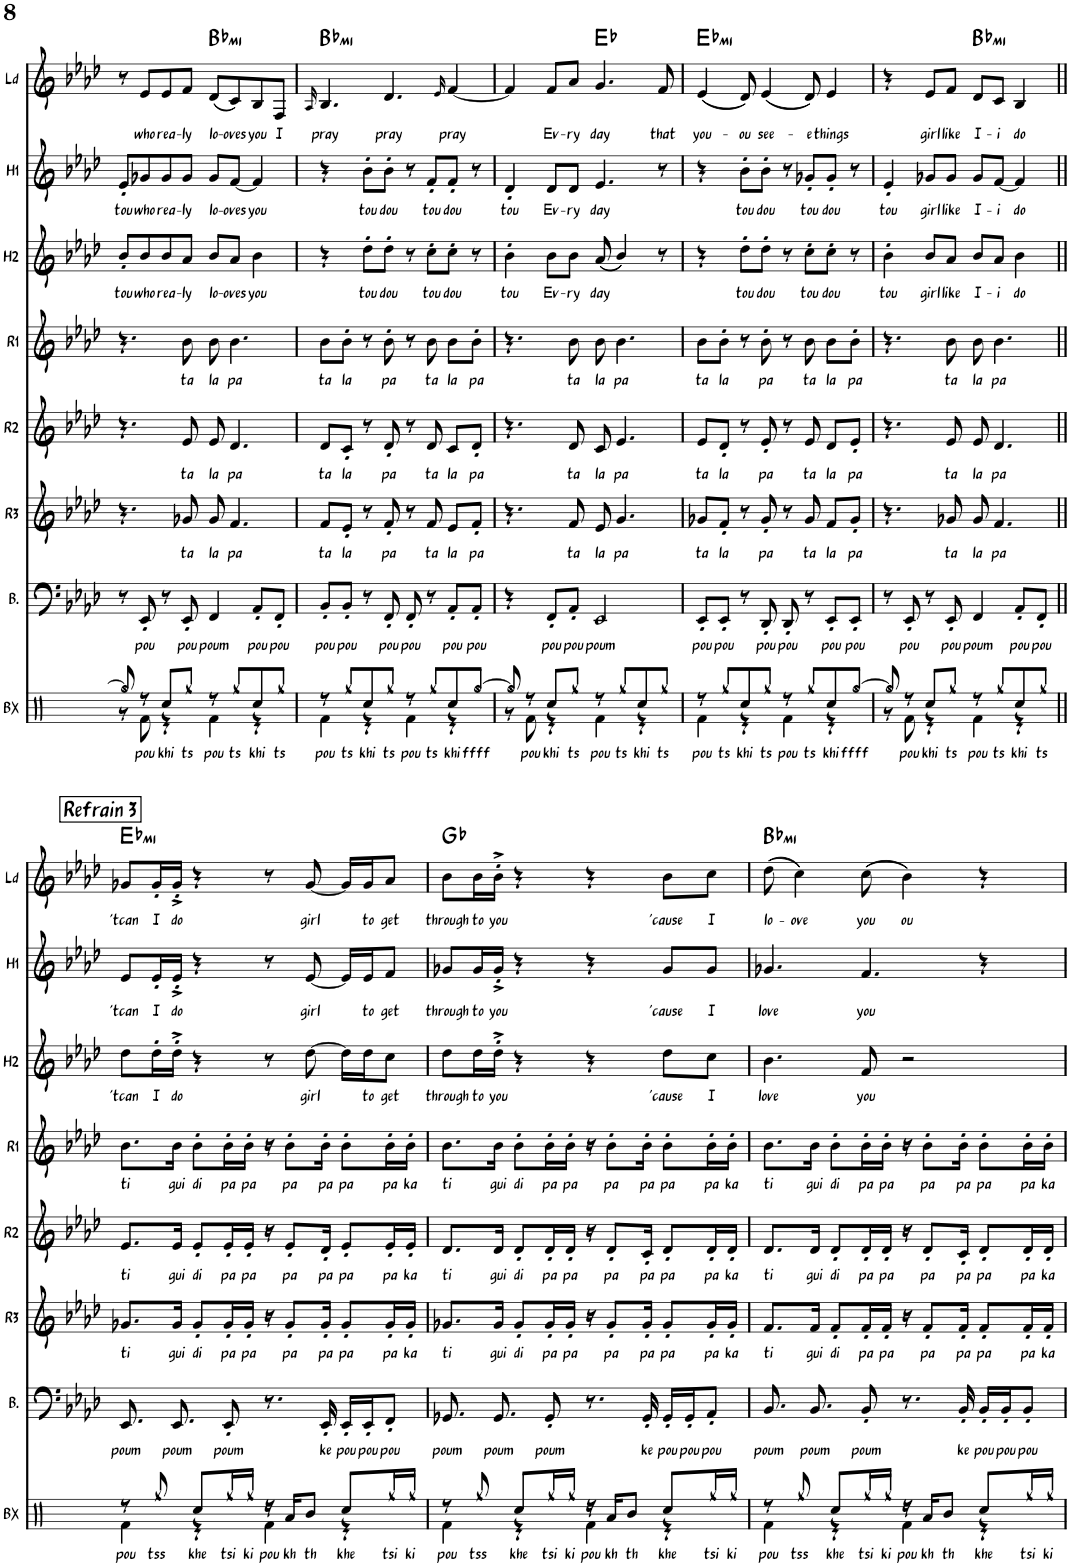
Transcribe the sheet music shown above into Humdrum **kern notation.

**kern	**text	**kern	**text	**kern	**text	**kern	**text	**kern	**text	**kern	**text	**kern	**text	**kern	**text	**harte
*part8	*part8	*part7	*part7	*part6	*part6	*part5	*part5	*part4	*part4	*part3	*part3	*part2	*part2	*part1	*part1	*part1
*staff8	*staff8	*staff7	*staff7	*staff6	*staff6	*staff5	*staff5	*staff4	*staff4	*staff3	*staff3	*staff2	*staff2	*staff1	*staff1	*
*I"Beatbox	*	*I"Basse	*	*I"Rythm 3	*	*I"Rythm 2	*	*I"Rythm 1	*	*I"Harmo 2	*	*I"Harmo 1	*	*I"Lead	*	*
*I'BX	*	*I'B.	*	*I'R3	*	*I'R2	*	*I'R1	*	*I'H2	*	*I'H1	*	*I'Ld	*	*
!!LO:PB:g=z
*clefX	*	*clefF4	*	*clefG2	*	*clefG2	*	*clefG2	*	*clefG2	*	*clefG2	*	*clefG2	*	*
*k[]	*	*k[b-e-a-d-]	*	*k[b-e-a-d-]	*	*k[b-e-a-d-]	*	*k[b-e-a-d-]	*	*k[b-e-a-d-]	*	*k[b-e-a-d-]	*	*k[b-e-a-d-]	*	*
*M4/4	*	*M4/4	*	*M4/4	*	*M4/4	*	*M4/4	*	*M4/4	*	*M4/4	*	*M4/4	*	*
=56	=56	=56	=56	=56	=56	=56	=56	=56	=56	=56	=56	=56	=56	=56	=56	=56
*^	*	*	*	*	*	*	*	*	*	*	*	*	*	*	*	*
!	!	!	!	!	!	!	!	!	!	!	!	!LO:LY:b	!	!LO:LY:b	!	!	!
8Rgg/]	8r	.	8r	.	4.r	.	4.r	.	4.r	.	8b-'/L	tou	8e-'/L	tou	8r	.	.
!	!	!LO:LY:b	!	!LO:LY:b	!	!	!	!	!	!	!	!LO:LY:b	!	!LO:LY:b	!	!LO:LY:b	!
8r	8Rf\	pou	8EE-'/	pou	.	.	.	.	.	.	8b-/	who	8g-X/	who	8e-/L	who	.
!	!	!LO:LY:b	!	!	!	!	!	!	!	!	!	!LO:LY:b	!	!LO:LY:b	!	!LO:LY:b	!
8Rcc/L	4r	khi	8r	.	.	.	.	.	.	.	8b-/	rea-	8g-/	rea-	8e-/	rea-	.
!	!	!LO:LY:b	!	!LO:LY:b	!	!LO:LY:b	!	!LO:LY:b	!	!LO:LY:b	!	!LO:LY:b	!	!LO:LY:b	!	!LO:LY:b	!
8Rgg/J	.	ts	8EE-'/	pou	8g-X/	ta	8e-/	ta	8b-\	ta	8a-/J	-ly	8g-/J	-ly	8f/J	-ly	.
!	!	!LO:LY:b	!	!LO:LY:b	!	!LO:LY:b	!	!LO:LY:b	!	!LO:LY:b	!	!LO:LY:b	!	!LO:LY:b	!	!LO:LY:b	!LO:H:kt=mi
8r	4Rf\	pou	4FF/	poum	8g-/	la	8e-/	la	8b-\	la	8b-/L	lo-	8g-/L	lo-	(8d-/L	lo-	Bb:min
!	!	!LO:LY:b	!	!	!	!LO:LY:b	!	!LO:LY:b	!	!LO:LY:b	!	!LO:LY:b	!	!LO:LY:b	!	!LO:LY:b	!
8Rgg/L	.	ts	.	.	4.f/	pa	4.d-/	pa	4.b-\	pa	8a-/J	-oves	[8f/J	-oves	8c/)	-oves	.
!	!	!LO:LY:b	!	!LO:LY:b	!	!	!	!	!	!	!	!LO:LY:b	!	!LO:LY:b	!	!LO:LY:b	!
8Rcc/	4r	khi	8AA-'/L	pou	.	.	.	.	.	.	4b-\	you	4f/]	you	8B-/	you	.
!	!	!LO:LY:b	!	!LO:LY:b	!	!	!	!	!	!	!	!	!	!	!	!LO:LY:b	!
8Rgg/J	.	ts	8FF'/J	pou	.	.	.	.	.	.	.	.	.	.	8F/J	I	.
=57	=57	=57	=57	=57	=57	=57	=57	=57	=57	=57	=57	=57	=57	=57	=57	=57	=57
.	.	.	.	.	.	.	.	.	.	.	.	.	.	.	16qA-/	.	.
!	!	!LO:LY:b	!	!LO:LY:b	!	!LO:LY:b	!	!LO:LY:b	!	!LO:LY:b	!	!	!	!	!	!LO:LY:b	!LO:H:kt=mi
8r	4Rf\	pou	8BB-'/L	pou	8f/L	ta	8d-/L	ta	8b-\L	ta	4r	.	4r	.	4.B-/	pray	Bb:min
!	!	!LO:LY:b	!	!LO:LY:b	!	!LO:LY:b	!	!LO:LY:b	!	!LO:LY:b	!	!	!	!	!	!	!
8Rgg/L	.	ts	8BB-'/J	pou	8e-'/J	la	8c'/J	la	8b-'\J	la	.	.	.	.	.	.	.
!	!	!LO:LY:b	!	!	!	!	!	!	!	!	!	!LO:LY:b	!	!LO:LY:b	!	!	!
8Rcc/	4r	khi	8r	.	8r	.	8r	.	8r	.	8dd-'\L	tou	8b-'\L	tou	.	.	.
!	!	!LO:LY:b	!	!LO:LY:b	!	!LO:LY:b	!	!LO:LY:b	!	!LO:LY:b	!	!LO:LY:b	!	!LO:LY:b	!	!LO:LY:b	!
8Rgg/J	.	ts	8FF'/	pou	8f'/	pa	8d-'/	pa	8b-'\	pa	8dd-'\J	dou	8b-'\J	dou	4.d-/	pray	.
!	!	!LO:LY:b	!	!LO:LY:b	!	!	!	!	!	!	!	!	!	!	!	!	!
8r	4Rf\	pou	8FF'/	pou	8r	.	8r	.	8r	.	8r	.	8r	.	.	.	.
!	!	!LO:LY:b	!	!	!	!LO:LY:b	!	!LO:LY:b	!	!LO:LY:b	!	!LO:LY:b	!	!LO:LY:b	!	!	!
8Rgg/L	.	ts	8r	.	8f/	ta	8d-/	ta	8b-\	ta	8cc'\L	tou	8f'/L	tou	.	.	.
.	.	.	.	.	.	.	.	.	.	.	.	.	.	.	16qe-/	.	.
!	!	!LO:LY:b	!	!LO:LY:b	!	!LO:LY:b	!	!LO:LY:b	!	!LO:LY:b	!	!LO:LY:b	!	!LO:LY:b	!	!LO:LY:b	!
8Rcc/	4r	khi	8AA-'/L	pou	8e-/L	la	8c/L	la	8b-\L	la	8cc'\J	dou	8f'/J	dou	[4f/	pray	.
!	!	!LO:LY:b	!	!LO:LY:b	!	!LO:LY:b	!	!LO:LY:b	!	!LO:LY:b	!	!	!	!	!	!	!
[8Rgg/J	.	ffff	8AA-'/J	pou	8f'/J	pa	8d-'/J	pa	8b-'\J	pa	8r	.	8r	.	.	.	.
=58	=58	=58	=58	=58	=58	=58	=58	=58	=58	=58	=58	=58	=58	=58	=58	=58	=58
!	!	!	!	!	!	!	!	!	!	!	!	!LO:LY:b	!	!LO:LY:b	!	!	!
8Rgg/]	8r	.	4r	.	4.r	.	4.r	.	4.r	.	4b-'\	tou	4d-'/	tou	4f/]	.	.
!	!	!LO:LY:b	!	!	!	!	!	!	!	!	!	!	!	!	!	!	!
8r	8Rf\	pou	.	.	.	.	.	.	.	.	.	.	.	.	.	.	.
!	!	!LO:LY:b	!	!LO:LY:b	!	!	!	!	!	!	!	!LO:LY:b	!	!LO:LY:b	!	!LO:LY:b	!
8Rcc/L	4r	khi	8FF'/L	pou	.	.	.	.	.	.	8b-\L	Ev-	8d-/L	Ev-	8f/L	Ev-	.
!	!	!LO:LY:b	!	!LO:LY:b	!	!LO:LY:b	!	!LO:LY:b	!	!LO:LY:b	!	!LO:LY:b	!	!LO:LY:b	!	!LO:LY:b	!
8Rgg/J	.	ts	8AA-'/J	pou	8f/	ta	8d-/	ta	8b-\	ta	8b-\J	-ry	8d-/J	-ry	8a-/J	-ry	.
!	!	!LO:LY:b	!	!LO:LY:b	!	!LO:LY:b	!	!LO:LY:b	!	!LO:LY:b	!	!LO:LY:b	!	!LO:LY:b	!	!LO:LY:b	!
8r	4Rf\	pou	2EE-/	poum	8e-/	la	8c/	la	8b-\	la	(8a-/	day	4.e-/	day	4.g/	day	Eb:maj
!	!	!LO:LY:b	!	!	!	!LO:LY:b	!	!LO:LY:b	!	!LO:LY:b	!	!	!	!	!	!	!
8Rgg/L	.	ts	.	.	4.g/	pa	4.e-/	pa	4.b-\	pa	4b-/)	.	.	.	.	.	.
!	!	!LO:LY:b	!	!	!	!	!	!	!	!	!	!	!	!	!	!	!
8Rcc/	4r	khi	.	.	.	.	.	.	.	.	.	.	.	.	.	.	.
!	!	!LO:LY:b	!	!	!	!	!	!	!	!	!	!	!	!	!	!LO:LY:b	!
8Rgg/J	.	ts	.	.	.	.	.	.	.	.	8r	.	8r	.	8f/	that	.
=59	=59	=59	=59	=59	=59	=59	=59	=59	=59	=59	=59	=59	=59	=59	=59	=59	=59
!	!	!LO:LY:b	!	!LO:LY:b	!	!LO:LY:b	!	!LO:LY:b	!	!LO:LY:b	!	!	!	!	!	!LO:LY:b	!LO:H:kt=mi
8r	4Rf\	pou	8EE-'/L	pou	8g-X/L	ta	8e-/L	ta	8b-\L	ta	4r	.	4r	.	(4e-/	you-	Eb:min
!	!	!LO:LY:b	!	!LO:LY:b	!	!LO:LY:b	!	!LO:LY:b	!	!LO:LY:b	!	!	!	!	!	!	!
8Rgg/L	.	ts	8EE-'/J	pou	8f'/J	la	8d-'/J	la	8b-'\J	la	.	.	.	.	.	.	.
!	!	!LO:LY:b	!	!	!	!	!	!	!	!	!	!LO:LY:b	!	!LO:LY:b	!	!LO:LY:b	!
8Rcc/	4r	khi	8r	.	8r	.	8r	.	8r	.	8dd-'\L	tou	8b-'\L	tou	8d-/)	-ou	.
!	!	!LO:LY:b	!	!LO:LY:b	!	!LO:LY:b	!	!LO:LY:b	!	!LO:LY:b	!	!LO:LY:b	!	!LO:LY:b	!	!LO:LY:b	!
8Rgg/J	.	ts	8DD-'/	pou	8g-'/	pa	8e-'/	pa	8b-'\	pa	8dd-'\J	dou	8b-'\J	dou	(4e-/	see-	.
!	!	!LO:LY:b	!	!LO:LY:b	!	!	!	!	!	!	!	!	!	!	!	!	!
8r	4Rf\	pou	8DD-'/	pou	8r	.	8r	.	8r	.	8r	.	8r	.	.	.	.
!	!	!LO:LY:b	!	!	!	!LO:LY:b	!	!LO:LY:b	!	!LO:LY:b	!	!LO:LY:b	!	!LO:LY:b	!	!LO:LY:b	!
8Rgg/L	.	ts	8r	.	8g-/	ta	8e-/	ta	8b-\	ta	8cc'\L	tou	8g-X'/L	tou	8d-/)	-e	.
!	!	!LO:LY:b	!	!LO:LY:b	!	!LO:LY:b	!	!LO:LY:b	!	!LO:LY:b	!	!LO:LY:b	!	!LO:LY:b	!	!LO:LY:b	!
8Rcc/	4r	khi	8EE-'/L	pou	8f/L	la	8d-/L	la	8b-\L	la	8cc'\J	dou	8g-'/J	dou	4e-/	things	.
!	!	!LO:LY:b	!	!LO:LY:b	!	!LO:LY:b	!	!LO:LY:b	!	!LO:LY:b	!	!	!	!	!	!	!
[8Rgg/J	.	ffff	8EE-'/J	pou	8g-'/J	pa	8e-'/J	pa	8b-'\J	pa	8r	.	8r	.	.	.	.
=60	=60	=60	=60	=60	=60	=60	=60	=60	=60	=60	=60	=60	=60	=60	=60	=60	=60
!	!	!	!	!	!	!	!	!	!	!	!	!LO:LY:b	!	!LO:LY:b	!	!	!
8Rgg/]	8r	.	8r	.	4.r	.	4.r	.	4.r	.	4b-'\	tou	4e-'/	tou	4r	.	.
!	!	!LO:LY:b	!	!LO:LY:b	!	!	!	!	!	!	!	!	!	!	!	!	!
8r	8Rf\	pou	8EE-'/	pou	.	.	.	.	.	.	.	.	.	.	.	.	.
!	!	!LO:LY:b	!	!	!	!	!	!	!	!	!	!LO:LY:b	!	!LO:LY:b	!	!LO:LY:b	!
8Rcc/L	4r	khi	8r	.	.	.	.	.	.	.	8b-/L	girl	8g-X/L	girl	8e-/L	girl	.
!	!	!LO:LY:b	!	!LO:LY:b	!	!LO:LY:b	!	!LO:LY:b	!	!LO:LY:b	!	!LO:LY:b	!	!LO:LY:b	!	!LO:LY:b	!
8Rgg/J	.	ts	8EE-'/	pou	8g-X/	ta	8e-/	ta	8b-\	ta	8a-/J	like	8g-/J	like	8f/J	like	.
!	!	!LO:LY:b	!	!LO:LY:b	!	!LO:LY:b	!	!LO:LY:b	!	!LO:LY:b	!	!LO:LY:b	!	!LO:LY:b	!	!LO:LY:b	!LO:H:kt=mi
8r	4Rf\	pou	4FF/	poum	8g-/	la	8e-/	la	8b-\	la	8b-/L	I-	8g-/L	I-	8d-/L	I-	Bb:min
!	!	!LO:LY:b	!	!	!	!LO:LY:b	!	!LO:LY:b	!	!LO:LY:b	!	!LO:LY:b	!	!LO:LY:b	!	!LO:LY:b	!
8Rgg/L	.	ts	.	.	4.f/	pa	4.d-/	pa	4.b-\	pa	8a-/J	-i	[8f/J	-i	8c/J	-i	.
!	!	!LO:LY:b	!	!LO:LY:b	!	!	!	!	!	!	!	!LO:LY:b	!	!LO:LY:b	!	!LO:LY:b	!
8Rcc/	4r	khi	8AA-'/L	pou	.	.	.	.	.	.	4b-\	do	4f/]	do	4B-/	do	.
!	!	!LO:LY:b	!	!LO:LY:b	!	!	!	!	!	!	!	!	!	!	!	!	!
8Rgg/J	.	ts	8FF'/J	pou	.	.	.	.	.	.	.	.	.	.	.	.	.
!!LO:LB:g=z
!!LO:REH:place=s1:a:B:rj:fs=14:t=Refrain 3
=61||	=61||	=61||	=61||	=61||	=61||	=61||	=61||	=61||	=61||	=61||	=61||	=61||	=61||	=61||	=61||	=61||	=61||
!	!	!LO:LY:b	!	!LO:LY:b	!	!LO:LY:b	!	!LO:LY:b	!	!LO:LY:b	!	!LO:LY:b	!	!LO:LY:b	!	!LO:LY:b	!LO:H:kt=mi
8r	4Rf\	pou	8.EE-/	poum	8.g-X/L	ti	8.e-/L	ti	8.b-\L	ti	8dd-\L	'tcan	8e-/L	'tcan	8g-X/L	'tcan	Eb:min
!	!	!LO:LY:b	!	!	!	!	!	!	!	!	!	!LO:LY:b	!	!LO:LY:b	!	!LO:LY:b	!
8Rgg/	.	tss	.	.	.	.	.	.	.	.	16dd-'\L	I	16e-'/L	I	16g-'/L	I	.
!	!	!	!	!LO:LY:b	!	!LO:LY:b	!	!LO:LY:b	!	!LO:LY:b	!	!LO:LY:b	!	!LO:LY:b	!	!LO:LY:b	!
.	.	.	8.EE-/	poum	16g-/Jk	gui	16e-/Jk	gui	16b-\Jk	gui	16dd-'^\JJ	do	16e-'^/JJ	do	16g-'^/JJ	do	.
!	!	!LO:LY:b	!	!	!	!LO:LY:b	!	!LO:LY:b	!	!LO:LY:b	!	!	!	!	!	!	!
8Rcc/L	4r	khe	.	.	8g-'/L	di	8e-'/L	di	8b-'\L	di	4r	.	4r	.	4r	.	.
!	!	!LO:LY:b	!	!LO:LY:b	!	!LO:LY:b	!	!LO:LY:b	!	!LO:LY:b	!	!	!	!	!	!	!
16Rgg/L	.	tsi	8EE-'/	poum	16g-'/L	pa	16e-'/L	pa	16b-'\L	pa	.	.	.	.	.	.	.
!	!	!LO:LY:b	!	!	!	!LO:LY:b	!	!LO:LY:b	!	!LO:LY:b	!	!	!	!	!	!	!
16Rgg/JJ	.	ki	.	.	16g-'/JJ	pa	16e-'/JJ	pa	16b-'\JJ	pa	.	.	.	.	.	.	.
!	!	!LO:LY:b	!	!	!	!	!	!	!	!	!	!	!	!	!	!	!
16r	4Rf\	pou	8.r	.	16r	.	16r	.	16r	.	8r	.	8r	.	8r	.	.
!	!	!LO:LY:b	!	!	!	!LO:LY:b	!	!LO:LY:b	!	!LO:LY:b	!	!	!	!	!	!	!
16Ra/KL	.	kh	.	.	8g-'/L	pa	8e-'/L	pa	8b-'\L	pa	.	.	.	.	.	.	.
!	!	!LO:LY:b	!	!	!	!	!	!	!	!	!	!LO:LY:b	!	!LO:LY:b	!	!LO:LY:b	!
8R/J	.	th	.	.	.	.	.	.	.	.	[8dd-\	girl	[8e-/	girl	[8g-/	girl	.
!	!	!	!	!LO:LY:b	!	!LO:LY:b	!	!LO:LY:b	!	!LO:LY:b	!	!	!	!	!	!	!
.	.	.	16EE-'/	ke	16g-'/Jk	pa	16d-'/Jk	pa	16b-'\Jk	pa	.	.	.	.	.	.	.
!	!	!LO:LY:b	!	!LO:LY:b	!	!LO:LY:b	!	!LO:LY:b	!	!LO:LY:b	!	!	!	!	!	!	!
8Rcc/L	4r	khe	16EE-'/LL	pou	8g-'/L	pa	8e-'/L	pa	8b-'\L	pa	16dd-\LL]	.	16e-/LL]	.	16g-/LL]	.	.
!	!	!	!	!LO:LY:b	!	!	!	!	!	!	!	!LO:LY:b	!	!LO:LY:b	!	!LO:LY:b	!
.	.	.	16EE-'/J	pou	.	.	.	.	.	.	16dd-\J	to	16e-/J	to	16g-/J	to	.
!	!	!LO:LY:b	!	!LO:LY:b	!	!LO:LY:b	!	!LO:LY:b	!	!LO:LY:b	!	!LO:LY:b	!	!LO:LY:b	!	!LO:LY:b	!
16Rgg/L	.	tsi	8FF'/J	pou	16g-'/L	pa	16e-'/L	pa	16b-'\L	pa	8cc\J	get	8f/J	get	8a-/J	get	.
!	!	!LO:LY:b	!	!	!	!LO:LY:b	!	!LO:LY:b	!	!LO:LY:b	!	!	!	!	!	!	!
16Rgg/JJ	.	ki	.	.	16g-'/JJ	ka	16e-'/JJ	ka	16b-'\JJ	ka	.	.	.	.	.	.	.
=62	=62	=62	=62	=62	=62	=62	=62	=62	=62	=62	=62	=62	=62	=62	=62	=62	=62
!	!	!LO:LY:b	!	!LO:LY:b	!	!LO:LY:b	!	!LO:LY:b	!	!LO:LY:b	!	!LO:LY:b	!	!LO:LY:b	!	!LO:LY:b	!
8r	4Rf\	pou	8.GG-X/	poum	8.g-X/L	ti	8.d-/L	ti	8.b-\L	ti	8dd-\L	through	8g-X/L	through	8b-\L	through	Gb:maj
!	!	!LO:LY:b	!	!	!	!	!	!	!	!	!	!LO:LY:b	!	!LO:LY:b	!	!LO:LY:b	!
8Rgg/	.	tss	.	.	.	.	.	.	.	.	16dd-\L	to	16g-/L	to	16b-\L	to	.
!	!	!	!	!LO:LY:b	!	!LO:LY:b	!	!LO:LY:b	!	!LO:LY:b	!	!LO:LY:b	!	!LO:LY:b	!	!LO:LY:b	!
.	.	.	8.GG-/	poum	16g-/Jk	gui	16d-/Jk	gui	16b-\Jk	gui	16dd-'^\JJ	you	16g-'^/JJ	you	16b-'^\JJ	you	.
!	!	!LO:LY:b	!	!	!	!LO:LY:b	!	!LO:LY:b	!	!LO:LY:b	!	!	!	!	!	!	!
8Rcc/L	4r	khe	.	.	8g-'/L	di	8d-'/L	di	8b-'\L	di	4r	.	4r	.	4r	.	.
!	!	!LO:LY:b	!	!LO:LY:b	!	!LO:LY:b	!	!LO:LY:b	!	!LO:LY:b	!	!	!	!	!	!	!
16Rgg/L	.	tsi	8GG-'/	poum	16g-'/L	pa	16d-'/L	pa	16b-'\L	pa	.	.	.	.	.	.	.
!	!	!LO:LY:b	!	!	!	!LO:LY:b	!	!LO:LY:b	!	!LO:LY:b	!	!	!	!	!	!	!
16Rgg/JJ	.	ki	.	.	16g-'/JJ	pa	16d-'/JJ	pa	16b-'\JJ	pa	.	.	.	.	.	.	.
!	!	!LO:LY:b	!	!	!	!	!	!	!	!	!	!	!	!	!	!	!
16r	4Rf\	pou	8.r	.	16r	.	16r	.	16r	.	4r	.	4r	.	4r	.	.
!	!	!LO:LY:b	!	!	!	!LO:LY:b	!	!LO:LY:b	!	!LO:LY:b	!	!	!	!	!	!	!
16Ra/KL	.	kh	.	.	8g-'/L	pa	8d-'/L	pa	8b-'\L	pa	.	.	.	.	.	.	.
!	!	!LO:LY:b	!	!	!	!	!	!	!	!	!	!	!	!	!	!	!
8R/J	.	th	.	.	.	.	.	.	.	.	.	.	.	.	.	.	.
!	!	!	!	!LO:LY:b	!	!LO:LY:b	!	!LO:LY:b	!	!LO:LY:b	!	!	!	!	!	!	!
.	.	.	16GG-'/	ke	16g-'/Jk	pa	16c'/Jk	pa	16b-'\Jk	pa	.	.	.	.	.	.	.
!	!	!LO:LY:b	!	!LO:LY:b	!	!LO:LY:b	!	!LO:LY:b	!	!LO:LY:b	!	!LO:LY:b	!	!LO:LY:b	!	!LO:LY:b	!
8Rcc/L	4r	khe	16GG-'/LL	pou	8g-'/L	pa	8d-'/L	pa	8b-'\L	pa	8dd-\L	'cause	8g-/L	'cause	8b-\L	'cause	.
!	!	!	!	!LO:LY:b	!	!	!	!	!	!	!	!	!	!	!	!	!
.	.	.	16GG-'/J	pou	.	.	.	.	.	.	.	.	.	.	.	.	.
!	!	!LO:LY:b	!	!LO:LY:b	!	!LO:LY:b	!	!LO:LY:b	!	!LO:LY:b	!	!LO:LY:b	!	!LO:LY:b	!	!LO:LY:b	!
16Rgg/L	.	tsi	8AA-'/J	pou	16g-'/L	pa	16d-'/L	pa	16b-'\L	pa	8cc\J	I	8g-/J	I	8cc\J	I	.
!	!	!LO:LY:b	!	!	!	!LO:LY:b	!	!LO:LY:b	!	!LO:LY:b	!	!	!	!	!	!	!
16Rgg/JJ	.	ki	.	.	16g-'/JJ	ka	16d-'/JJ	ka	16b-'\JJ	ka	.	.	.	.	.	.	.
=63	=63	=63	=63	=63	=63	=63	=63	=63	=63	=63	=63	=63	=63	=63	=63	=63	=63
!	!	!LO:LY:b	!	!LO:LY:b	!	!LO:LY:b	!	!LO:LY:b	!	!LO:LY:b	!	!LO:LY:b	!	!LO:LY:b	!	!LO:LY:b	!LO:H:kt=mi
8r	4Rf\	pou	8.BB-/	poum	8.f/L	ti	8.d-/L	ti	8.b-\L	ti	4.b-\	love	4.g-X/	love	(8dd-\	lo-	Bb:min
!	!	!LO:LY:b	!	!	!	!	!	!	!	!	!	!	!	!	!	!LO:LY:b	!
8Rgg/	.	tss	.	.	.	.	.	.	.	.	.	.	.	.	4cc\)	-ove	.
!	!	!	!	!LO:LY:b	!	!LO:LY:b	!	!LO:LY:b	!	!LO:LY:b	!	!	!	!	!	!	!
.	.	.	8.BB-/	poum	16f/Jk	gui	16d-/Jk	gui	16b-\Jk	gui	.	.	.	.	.	.	.
!	!	!LO:LY:b	!	!	!	!LO:LY:b	!	!LO:LY:b	!	!LO:LY:b	!	!	!	!	!	!	!
8Rcc/L	4r	khe	.	.	8f'/L	di	8d-'/L	di	8b-'\L	di	.	.	.	.	.	.	.
!	!	!LO:LY:b	!	!LO:LY:b	!	!LO:LY:b	!	!LO:LY:b	!	!LO:LY:b	!	!LO:LY:b	!	!LO:LY:b	!	!LO:LY:b	!
16Rgg/L	.	tsi	8BB-'/	poum	16f'/L	pa	16d-'/L	pa	16b-'\L	pa	8f/	you	4.f/	you	(8cc\	you	.
!	!	!LO:LY:b	!	!	!	!LO:LY:b	!	!LO:LY:b	!	!LO:LY:b	!	!	!	!	!	!	!
16Rgg/JJ	.	ki	.	.	16f'/JJ	pa	16d-'/JJ	pa	16b-'\JJ	pa	.	.	.	.	.	.	.
!	!	!LO:LY:b	!	!	!	!	!	!	!	!	!	!	!	!	!	!LO:LY:b	!
16r	4Rf\	pou	8.r	.	16r	.	16r	.	16r	.	2r	.	.	.	4b-\)	ou	.
!	!	!LO:LY:b	!	!	!	!LO:LY:b	!	!LO:LY:b	!	!LO:LY:b	!	!	!	!	!	!	!
16Ra/KL	.	kh	.	.	8f'/L	pa	8d-'/L	pa	8b-'\L	pa	.	.	.	.	.	.	.
!	!	!LO:LY:b	!	!	!	!	!	!	!	!	!	!	!	!	!	!	!
8R/J	.	th	.	.	.	.	.	.	.	.	.	.	.	.	.	.	.
!	!	!	!	!LO:LY:b	!	!LO:LY:b	!	!LO:LY:b	!	!LO:LY:b	!	!	!	!	!	!	!
.	.	.	16BB-'/	ke	16f'/Jk	pa	16c'/Jk	pa	16b-'\Jk	pa	.	.	.	.	.	.	.
!	!	!LO:LY:b	!	!LO:LY:b	!	!LO:LY:b	!	!LO:LY:b	!	!LO:LY:b	!	!	!	!	!	!	!
8Rcc/L	4r	khe	16BB-'/LL	pou	8f'/L	pa	8d-'/L	pa	8b-'\L	pa	.	.	4r	.	4r	.	.
!	!	!	!	!LO:LY:b	!	!	!	!	!	!	!	!	!	!	!	!	!
.	.	.	16BB-'/J	pou	.	.	.	.	.	.	.	.	.	.	.	.	.
!	!	!LO:LY:b	!	!LO:LY:b	!	!LO:LY:b	!	!LO:LY:b	!	!LO:LY:b	!	!	!	!	!	!	!
16Rgg/L	.	tsi	8BB-'/J	pou	16f'/L	pa	16d-'/L	pa	16b-'\L	pa	.	.	.	.	.	.	.
!	!	!LO:LY:b	!	!	!	!LO:LY:b	!	!LO:LY:b	!	!LO:LY:b	!	!	!	!	!	!	!
16Rgg/JJ	.	ki	.	.	16f'/JJ	ka	16d-'/JJ	ka	16b-'\JJ	ka	.	.	.	.	.	.	.
*v	*v	*	*	*	*	*	*	*	*	*	*	*	*	*	*	*	*
=	=	=	=	=	=	=	=	=	=	=	=	=	=	=	=	=
*-	*-	*-	*-	*-	*-	*-	*-	*-	*-	*-	*-	*-	*-	*-	*-	*-
